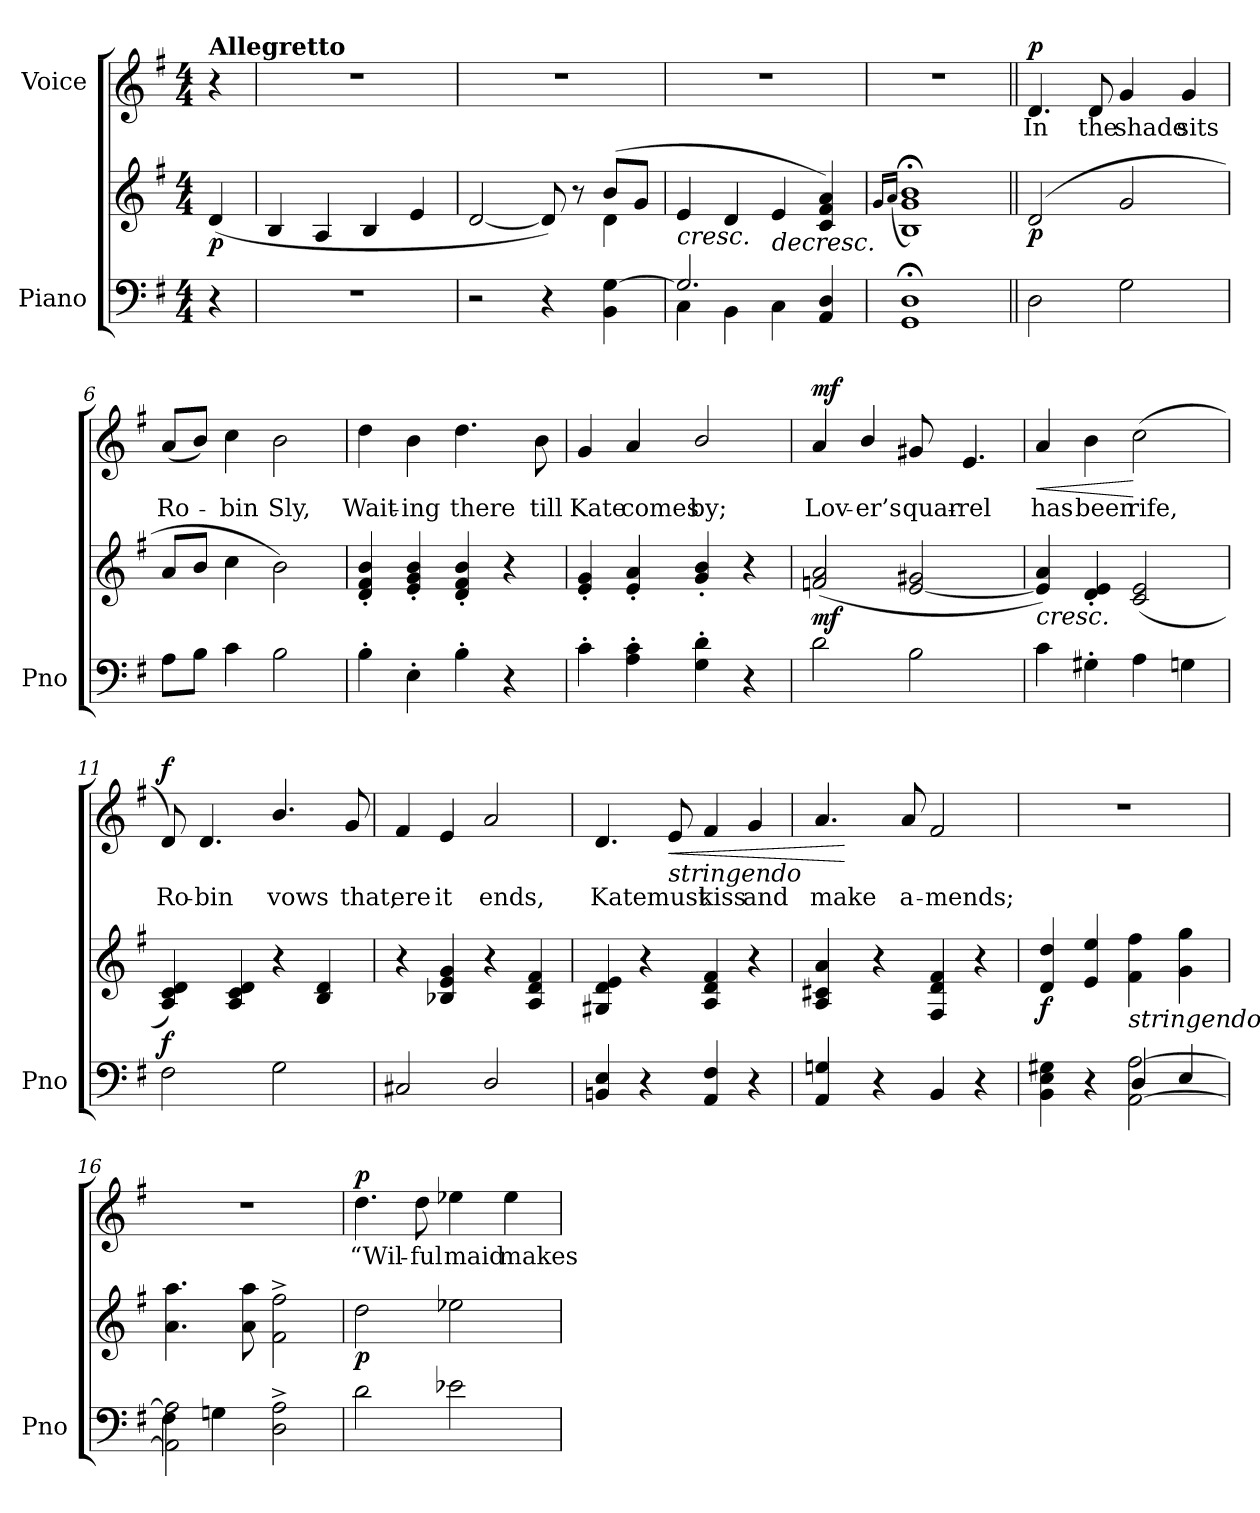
**kern	**kern	**dynam	**kern	**text	**dynam
*part2	*part2	*part2	*part1	*part1	*part1
*staff3	*staff2	*staff2/3	*staff1	*staff1	*staff1
*I"Piano	*	*	*I"Voice	*	*
*I'Pno	*	*	*	*	*
*clefF4	*clefG2	*	*clefG2	*	*
*k[f#]	*k[f#]	*	*k[f#]	*	*
*M4/4	*M4/4	*	*M4/4	*	*
*MM116	*MM116	*	*MM116	*	*
=	=	=	=	=	=
!	!	!	!LO:TX:a:B:t=Allegretto	!	!
!	!	!LO:DY:b	!	!	!
4r	(4d/	p	4r	.	.
=1	=1	=1	=1	=1	=1
1r	4B/	.	1r	.	.
.	4A/	.	.	.	.
.	4B/	.	.	.	.
.	4e/	.	.	.	.
=2	=2	=2	=2	=2	=2
*	*^	*	*	*	*
2r	[2d/	2.ryy	.	1r	.	.
4r	8d/])	.	.	.	.	.
.	8r	.	.	.	.	.
4BB\ [>4G\	(8b/L	4d\	.	.	.	.
.	8g/J	.	.	.	.	.
*	*v	*v	*	*	*	*
=3	=3	=3	=3	=3	=3
*^	*	*	*	*	*
!	!	!	!LO:HP:b	!	!	!
2.G/]	4C\	4e/	<	1r	.	.
.	4BB\	4d/	.	.	.	.
!	!	!	!LO:HP:b	!	!	!
.	4C\	4e/	>	.	.	.
4AA/ 4D/	4ryy	4c/ 4f#/ 4a/)	.	.	.	.
*v	*v	*	*	*	*	*
.	.	[	.	.	.
=4	=4	=4	=4	=4	=4
.	16qg/LL	.	.	.	.
.	(>16qa/JJ	.	.	.	.
1GG;< 1D;<	1B;< 1g;< 1b;<)	.	1r	.	.
!!LO:LB:g=z
=5||	=5||	=5||	=5||	=5||	=5||
!	!	!LO:DY:b	!	!LO:LY:b	!LO:DY:a
2D\	(2d/	p	4.d/	In	p
!	!	!	!	!LO:LY:b	!
.	.	.	8d/	the	.
!	!	!	!	!LO:LY:b	!
2G\	2g/	.	4g/	shade	.
!	!	!	!	!LO:LY:b	!
.	.	.	4g/	sits	.
=6	=6	=6	=6	=6	=6
!	!	!	!	!LO:LY:b	!
8A\L	8a/L	.	(8a/L	Ro-	.
8B\J	8b/J	.	8b/J)	.	.
!	!	!	!	!LO:LY:b	!
4c\	4cc\	.	4cc\	-bin	.
!	!	!	!	!LO:LY:b	!
2B\	2b\)	.	2b\	Sly,	.
=7	=7	=7	=7	=7	=7
!	!	!	!	!LO:LY:b	!
4B'\	4d/' 4f#/' 4b/'	.	4dd\	Wait-	.
!	!	!	!	!LO:LY:b	!
4E'\	4e/' 4g/' 4b/'	.	4b\	-ing	.
!	!	!	!	!LO:LY:b	!
4B'\	4d/' 4f#/' 4b/'	.	4.dd\	there	.
4r	4r	.	.	.	.
!	!	!	!	!LO:LY:b	!
.	.	.	8b\	till	.
=8	=8	=8	=8	=8	=8
!	!	!	!	!LO:LY:b	!
4c'\	4e/' 4g/'	.	4g/	Kate	.
!	!	!	!	!LO:LY:b	!
4A\' 4c\'	4e/' 4a/'	.	4a/	comes	.
!	!	!	!	!LO:LY:b	!
4G\' 4d\'	4g/' 4b/'	.	2b/	by;	.
4r	4r	.	.	.	.
!!LO:LB:g=z
=9	=9	=9	=9	=9	=9
!	!	!LO:DY:b	!	!LO:LY:b	!LO:DY:a
2d\	(>2fn/ 2a/	mf	4a/	Lov-	mf
!	!	!	!	!LO:LY:b	!
.	.	.	4b/	-er’s	.
!	!	!	!	!LO:LY:b	!
2B\	[2e/ 2g#X/	.	8g#X/	quar-	.
!	!	!	!	!LO:LY:b	!
.	.	.	4.e/	-rel	.
=10	=10	=10	=10	=10	=10
!	!	!LO:HP:b	!	!LO:LY:b	!LO:HP:b
4c\	4e/] 4a/)	<	4a/	has	<
!	!	!	!	!LO:LY:b	!
4G#X'\	4d/' 4e/'	.	4b\	been	.
!	!	!	!	!LO:LY:b	!
4A\	(>2c/ 2e/	.	(2cc\	rife,	[
4Gn\	.	.	.	.	.
.	.	]	.	.	.
=11	=11	=11	=11	=11	=11
!	!	!LO:DY:b	!	!LO:LY:b	!LO:DY:a
2F#\	4A/ 4c/ 4d/)	f	8d/)	Ro-	f
!	!	!	!	!LO:LY:b	!
.	.	.	4.d/	-bin	.
.	4A/ 4c/ 4d/	.	.	.	.
!	!	!	!	!LO:LY:b	!
2G\	4r	.	4.b/	vows	.
.	4B/ 4d/	.	.	.	.
!	!	!	!	!LO:LY:b	!
.	.	.	8g/	that,	.
=12	=12	=12	=12	=12	=12
!	!	!	!	!LO:LY:b	!
2C#X/	4r	.	4f#/	ere	.
!	!	!	!	!LO:LY:b	!
.	4B-X/ 4e/ 4g/	.	4e/	it	.
!	!	!	!	!LO:LY:b	!
2D/	4r	.	2a/	ends,	.
.	4A/ 4d/ 4f#/	.	.	.	.
!!LO:PB:g=z
=13	=13	=13	=13	=13	=13
!	!	!	!	!LO:LY:b	!
4BBn/ 4E/	4G#X/ 4d/ 4e/	.	4.d/	Kate	.
4r	4r	.	.	.	.
!	!	!	!LO:TX:b:i:t=stringendo	!	!
!	!	!	!	!LO:LY:b	!LO:HP:b
.	.	.	8e/	must	<
!	!	!	!	!LO:LY:b	!
4AA/ 4F#/	4A/ 4d/ 4f#/	.	4f#/	kiss	.
!	!	!	!	!LO:LY:b	!
4r	4r	.	4g/	and	.
=14	=14	=14	=14	=14	=14
!	!	!	!	!LO:LY:b	!
*	*	*	*^	*	*
4AA/ 4Gn/	4A/ 4c#X/ 4a/	.	4.a/	8ryy	make	.
.	.	.	.	8ryy	.	[
4r	4r	[	.	4ryy	.	.
!	!	!	!	!	!LO:LY:b	!
.	.	.	8a/	.	a-	.
!	!	!	!	!	!LO:LY:b	!
4BB/	4F#/ 4d/ 4f#/	.	2f#/	2ryy	-mends;	.
4r	4r	.	.	.	.	.
*	*	*	*v	*v	*	*
=15	=15	=15	=15	=15	=15
*^	*	*	*	*	*
!	!	!	!LO:DY:b	!	!	!
4BB\ 4E\ 4G#X\	2ryy	4d/ 4dd/	f	1r	.	.
4r	.	4e/ 4ee/	.	.	.	.
!	!	!LO:TX:b:i:t=stringendo	!	!	!	!
[2AA\ [>2A\	4D/	4f#\ 4ff#\	.	.	.	.
.	4E/	4g\ 4gg\	.	.	.	.
=16	=16	=16	=16	=16	=16	=16
2AA\] 2A\]	4F#\	4.a\ 4.aa\	.	1r	.	.
.	4Gn\	.	.	.	.	.
.	.	8a\ 8aa\	.	.	.	.
2D\^ 2A\^	2ryy	2f#\^ 2ff#\^	.	.	.	.
!!LO:LB:g=z
=17	=17	=17	=17	=17	=17	=17
!	!	!	!LO:DY:b	!	!LO:LY:b	!LO:DY:a
*v	*v	*	*	*	*	*
2d\	2dd\	p	4.dd\	“Wil-	p
!	!	!	!	!LO:LY:b	!
.	.	.	8dd\	-ful	.
!	!	!	!	!LO:LY:b	!
2e-X\	2ee-X\	.	4ee-X\	maid	.
!	!	!	!	!LO:LY:b	!
.	.	.	4ee-\	makes	.
=	=	=	=	=	=
*-	*-	*-	*-	*-	*-
